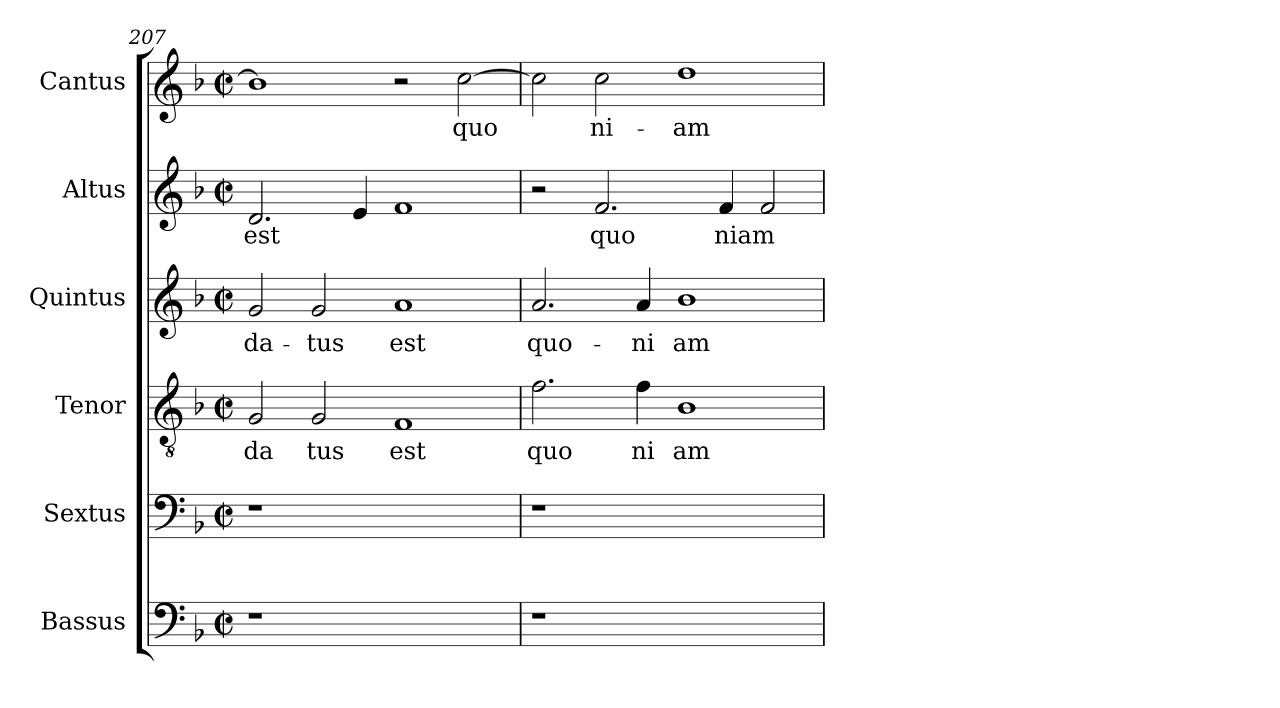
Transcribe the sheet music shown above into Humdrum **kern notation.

**kern	**kern	**kern	**text	**kern	**text	**kern	**text	**kern	**text
*part6	*part5	*part4	*part4	*part3	*part3	*part2	*part2	*part1	*part1
*staff6	*staff5	*staff4	*staff4	*staff3	*staff3	*staff2	*staff2	*staff1	*staff1
*I"Bassus	*I"Sextus	*I"Tenor	*	*I"Quintus	*	*I"Altus	*	*I"Cantus	*
*I'Bassus	*I'Sextus	*I'Tenor	*	*I'Quintus	*	*I'Altus	*	*I'Cantus	*
*clefF4	*clefF4	*clefGv2	*	*clefG2	*	*clefG2	*	*clefG2	*
*k[b-]	*k[b-]	*k[b-]	*	*k[b-]	*	*k[b-]	*	*k[b-]	*
*F:	*F:	*F:	*	*F:	*	*F:	*	*F:	*
*M2/2	*M2/2	*M2/2	*	*M2/2	*	*M2/2	*	*M2/2	*
*met(c|)	*met(c|)	*met(c|)	*	*met(c|)	*	*met(c|)	*	*met(c|)	*
=207	=207	=207	=207	=207	=207	=207	=207	=207	=207
!	!	!	!LO:LY:b:cj	!	!LO:LY:b:cj	!	!LO:LY:b:cj	!	!LO:LY:b:cj
1r	1r	2G/	da	2g/	-da-	2.d/	est	1b]	.
!	!	!	!LO:LY:b:cj	!	!LO:LY:b:cj	!	!	!	!
.	.	2G/	tus	2g/	-tus	.	.	.	.
!	!	!	!	!	!	!	!LO:LY:b:cj	!	!
.	.	.	.	.	.	4e/	.	.	.
!	!	!	!LO:LY:b:cj	!	!LO:LY:b:cj	!	!LO:LY:b:cj	!	!
1ryy	1ryy	1F	est	1a	est	1f	.	2r	.
!	!	!	!	!	!	!	!	!	!LO:LY:b:cj
.	.	.	.	.	.	.	.	[>2cc\	quo-
=208	=208	=208	=208	=208	=208	=208	=208	=208	=208
!	!	!	!LO:LY:b:cj	!	!LO:LY:b:cj	!	!	!	!LO:LY:b:cj
1r	1r	2.f\	quo	2.a/	quo-	2r	.	2cc\]	--
!	!	!	!	!	!	!	!LO:LY:b:cj	!	!LO:LY:b:cj
.	.	.	.	.	.	2.f/	quo	2cc\	-ni-
!	!	!	!LO:LY:b:cj	!	!LO:LY:b:cj	!	!	!	!
.	.	4f\	ni	4a/	-ni	.	.	.	.
!	!	!	!LO:LY:b:cj	!	!LO:LY:b:cj	!	!	!	!LO:LY:b:cj
1ryy	1ryy	1B-	am	1b-	am	.	.	1dd	-am
!	!	!	!	!	!	!	!LO:LY:b:cj	!	!
.	.	.	.	.	.	4f/	niam	.	.
!	!	!	!	!	!	!	!LO:LY:b:cj	!	!
.	.	.	.	.	.	2f/	.	.	.
=	=	=	=	=	=	=	=	=	=
*-	*-	*-	*-	*-	*-	*-	*-	*-	*-
